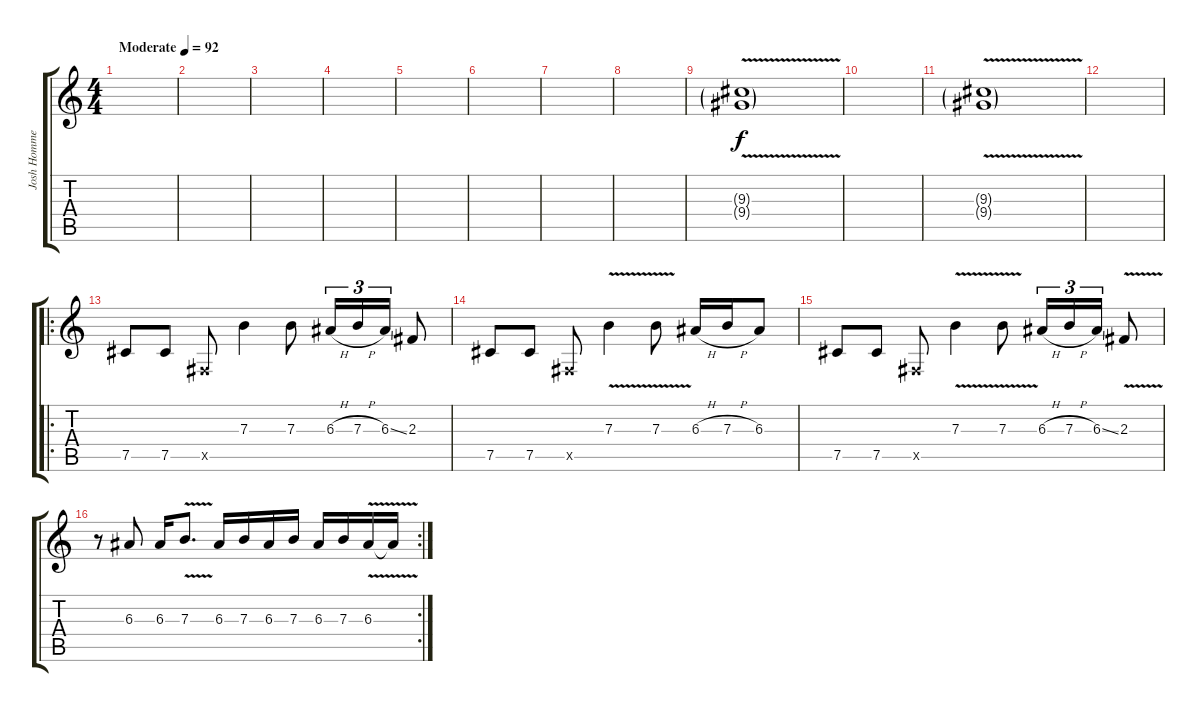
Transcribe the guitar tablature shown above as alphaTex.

\track ("Josh Homme - Guitar 1" "Josh Homme") {instrument acousticguitarsteel}
\staff {score tabs}
\tuning (Db4 Ab3 E3 B2 Gb2 Db2) {hide}
\ts (4 4)
\tempo (92 "Moderate")
\clef g2
\ks c
|
|
|
|
|
|
|
|
(9.3{v g} 9.4{v g}).1 |
|
(9.3{g} 9.4{v g}).1 |
|
\ro
7.5.8{dy f} 7.5.8 0.5{x}.8 7.3.4 7.3.8 6.3{h}.16{tu (3 2)} 7.3{h}.16{tu (3 2)} 6.3{ss}.16{tu (3 2)} 2.3.8 |
7.5.8 7.5.8 0.5{x}.8 7.3{v}.4 7.3{v}.8 6.3{h}.16 7.3{h}.16 6.3.8 |
7.5.8 7.5.8 0.5{x}.8 7.3{v}.4 7.3{v}.8 6.3{h}.16{tu (3 2)} 7.3{h}.16{tu (3 2)} 6.3{ss}.16{tu (3 2)} 2.3{v}.8 |
\rc 2
r.8 6.3.8 6.3.16 7.3{v}.8{d} 6.3.16 7.3.16 6.3.16 7.3.16 6.3.16 7.3.16 6.3{v}.16 6.3{t}.16
